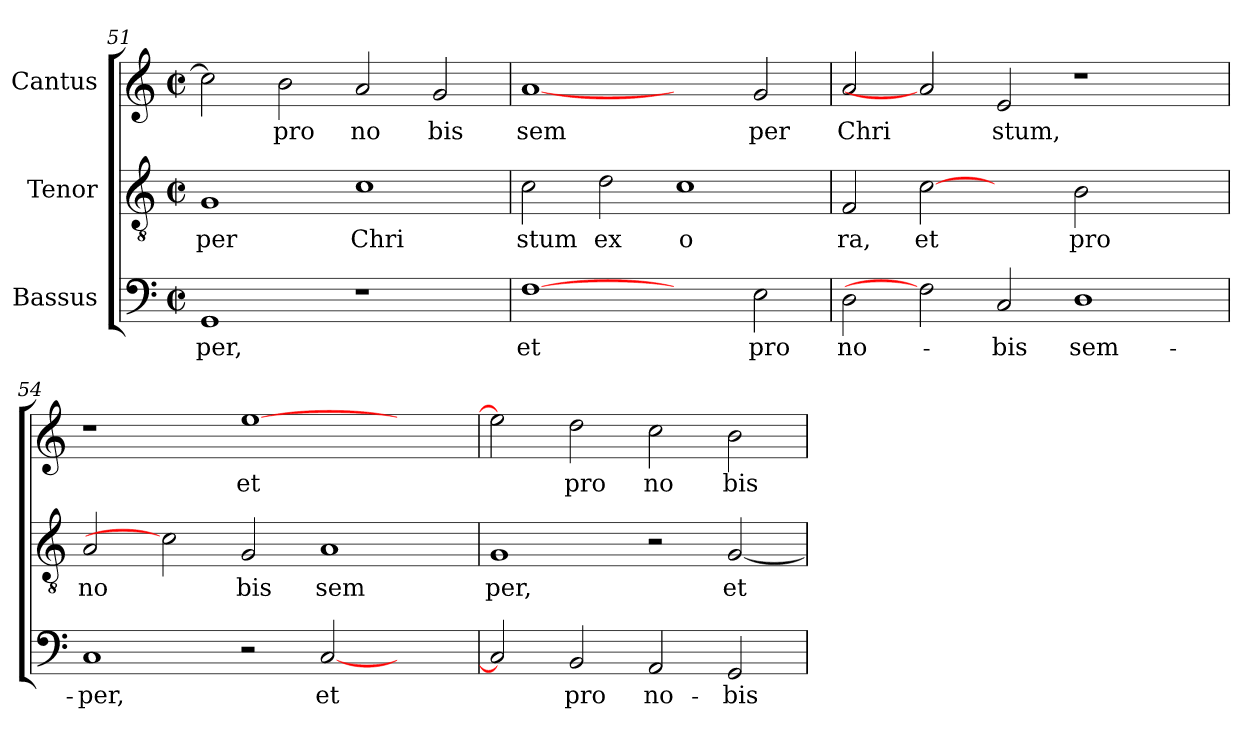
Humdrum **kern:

**kern	**text	**kern	**text	**kern	**text
*part3	*part3	*part2	*part2	*part1	*part1
*staff3	*staff3	*staff2	*staff2	*staff1	*staff1
*I"Bassus	*	*I"Tenor	*	*I"Cantus	*
*clefF4	*	*clefGv2	*	*clefG2	*
*k[]	*	*k[]	*	*k[]	*
*C:	*	*C:	*	*C:	*
*M2/2	*	*M2/2	*	*M2/2	*
*met(c|)	*	*met(c|)	*	*met(c|)	*
=51	=51	=51	=51	=51	=51
!	!LO:LY:b:cj	!	!LO:LY:b:cj	!	!LO:LY:b:cj
1GG	per,	1G	per	2cc\]	.
!	!	!	!	!	!LO:LY:b:cj
.	.	.	.	2b\	pro
!	!	!	!LO:LY:b:cj	!	!LO:LY:b:cj
1r	.	1c	Chri	2a/	no
!	!	!	!	!	!LO:LY:b:cj
.	.	.	.	2g/	bis
!!LO:LB:g=z
=52	=52	=52	=52	=52	=52
!	!LO:LY:b:cj	!	!LO:LY:b:cj	!	!LO:LY:b:cj
[1F	et	2c\	stum	[1a	sem
!	!	!	!LO:LY:b:cj	!	!
.	.	2d\	ex	.	.
!	!	!	!LO:LY:b:cj	!	!
2ryy	.	1c	o	2ryy	.
!	!LO:LY:b:cj	!	!	!	!LO:LY:b:cj
2E\	pro	.	.	2g/	per
=53	=53	=53	=53	=53	=53
!	!LO:LY:b:cj	!	!LO:LY:b:cj	!	!LO:LY:b:cj
2D\	no-	2F/	ra,	2a/	Chri
!	!	!	!LO:LY:b:cj	!	!
2F]	.	[2c	et	2a]	.
!	!LO:LY:b:cj	!	!	!	!LO:LY:b:cj
2C/	-bis	2ryy	.	2e/	stum,
!	!LO:LY:b:cj	!	!LO:LY:b:cj	!	!
1D	sem-	2B\	pro	1r	.
.	.	2ryy	.	.	.
=54	=54	=54	=54	=54	=54
!	!LO:LY:b:cj	!	!LO:LY:b:cj	!	!
1C	-per,	2A/	no	1r	.
.	.	2c]	.	.	.
!	!	!	!LO:LY:b:cj	!	!LO:LY:b:cj
2r	.	2G/	bis	[>1ee	et
!	!LO:LY:b:cj	!	!LO:LY:b:cj	!	!
[<2C/	et	1A	sem	.	.
2ryy	.	.	.	2ryy	.
=55	=55	=55	=55	=55	=55
!	!LO:LY:b:cj	!	!LO:LY:b:cj	!	!LO:LY:b:cj
2C/]	.	1G	per,	2ee\]	.
!	!LO:LY:b:cj	!	!	!	!LO:LY:b:cj
2BB/	pro	.	.	2dd\	pro
!	!LO:LY:b:cj	!	!	!	!LO:LY:b:cj
2AA/	no-	2r	.	2cc\	no
!	!LO:LY:b:cj	!	!LO:LY:b:cj	!	!LO:LY:b:cj
2GG/	-bis	[<2G/	et	2b\	bis
=	=	=	=	=	=
*-	*-	*-	*-	*-	*-
